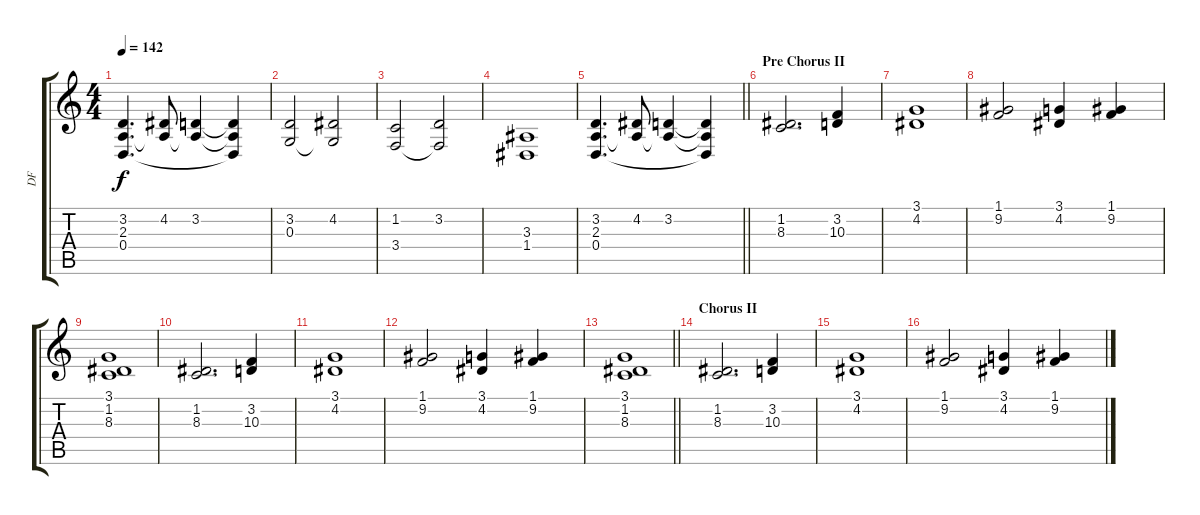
\track ("DF " "DF ") {instrument acousticgrandpiano}
\staff {score tabs}
\tuning (E4 B3 G3 D3 A2 E2) {hide}
\ts (4 4)
\tempo 142
\clef g2
\ks c
(3.2 2.3 0.4).4{d dy f} (4.2 2.3{t}).8 (3.2 2.3{t}).4 (3.2{t} 2.3{t} 0.4{t}).4 |
(3.2 0.3).2 (4.2 0.3{t}).2 |
(1.2 3.4).2 (3.2 3.4{t}).2 |
(3.3 1.4).1 |
\barLineRight lightlight
(3.2 2.3 0.4).4{d} (4.2 2.3{t}).8 (3.2 2.3{t}).4 (3.2{t} 2.3{t} 0.4{t}).4 |
\section ("" "Pre Chorus II")
(1.2 8.3).2{d} (3.2 10.3).4 |
(3.1 4.2).1 |
(1.1 9.2).2 (3.1 4.2).4 (1.1 9.2).4 |
(3.1 1.2 8.3).1 |
(1.2 8.3).2{d} (3.2 10.3).4 |
(3.1 4.2).1 |
(1.1 9.2).2 (3.1 4.2).4 (1.1 9.2).4 |
\barLineRight lightlight
(3.1 1.2 8.3).1 |
\section ("" "Chorus II")
(1.2 8.3).2{d} (3.2 10.3).4 |
(3.1 4.2).1 |
(1.1 9.2).2 (3.1 4.2).4 (1.1 9.2).4
